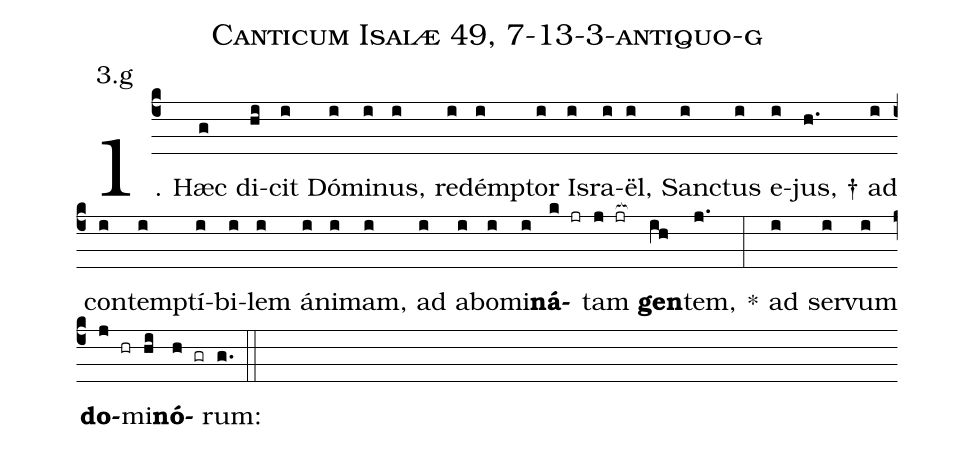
name: Canticum Isaiæ 49, 7-13-3-antiquo-g;
annotation: 3.g;
%%
(c4)1. Hæc(g) di(hi)cit(i) Dó(i)mi(i)nus,(i) red(i)émp(i)tor(i) Is(i)ra(i)ël,(i) Sanc(i)tus(i) e(i)jus, †(h.) ad(i) con(i)temp(i)tí(i)bi(i)lem(i) á(i)ni(i)mam,(i) ad(i) ab(i)o(i)mi(i)<b>ná</b>(k jr)tam(j jr[ocb:1{]) <b>gen</b>(ih[ocb:0}])tem,(j.) *(:) ad(i) ser(i)vum(i) <b>do</b>(j hr)mi(hi)<b>nó</b>(h gr)rum:(g.) (::)
